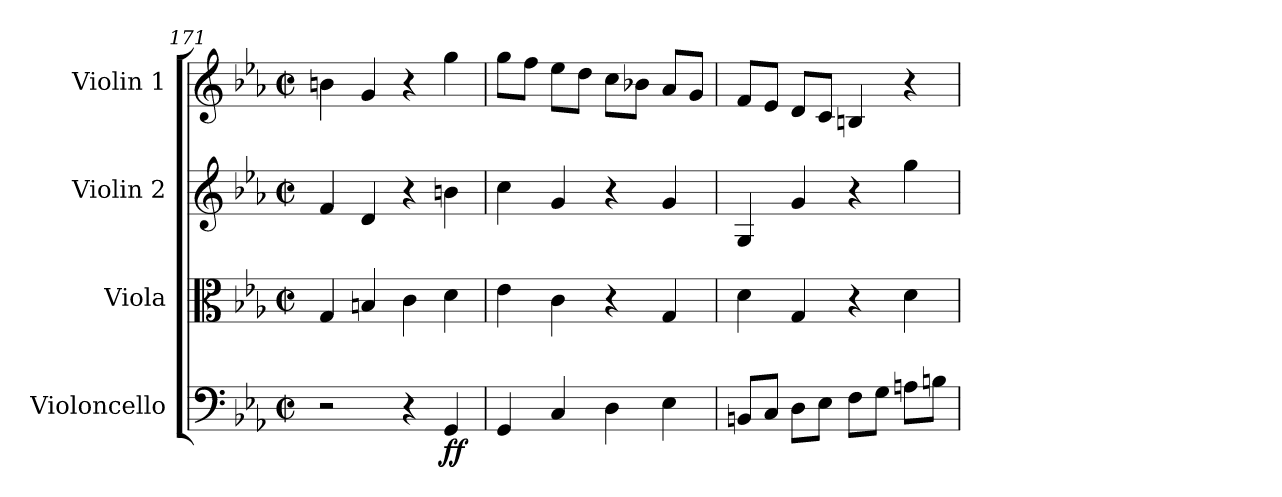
**kern	**dynam	**kern	**kern	**kern
*part4	*part4	*part3	*part2	*part1
*staff4	*staff4	*staff3	*staff2	*staff1
*I"Violoncello	*	*I"Viola	*I"Violin 2	*I"Violin 1
*I'Vc	*	*I'Vla	*I'Vln	*I'Vln
*clefF4	*	*clefC3	*clefG2	*clefG2
*k[b-e-a-]	*	*k[b-e-a-]	*k[b-e-a-]	*k[b-e-a-]
*M2/2	*	*M2/2	*M2/2	*M2/2
*met(c|)	*	*met(c|)	*met(c|)	*met(c|)
=171	=171	=171	=171	=171
2r	.	4G/	4f/	4bn\
.	.	4Bn/	4d/	4g/
4r	.	4c\	4r	4r
!	!LO:DY:b	!	!	!
4GG/	ff	4d\	4bn\	4gg\
=172	=172	=172	=172	=172
4GG/	.	4e-\	4cc\	8gg\L
.	.	.	.	8ff\J
4C/	.	4c\	4g/	8ee-\L
.	.	.	.	8dd\J
4D\	.	4r	4r	8cc\L
.	.	.	.	8b-X\J
4E-\	.	4G/	4g/	8a-/L
.	.	.	.	8g/J
=173	=173	=173	=173	=173
8BBn/L	.	4d\	4G/	8f/L
8C/J	.	.	.	8e-/J
8D\L	.	4G/	4g/	8d/L
8E-\J	.	.	.	8c/J
8F\L	.	4r	4r	4Bn/
8G\J	.	.	.	.
8An\L	.	4d\	4gg\	4r
8Bn\J	.	.	.	.
=	=	=	=	=
*-	*-	*-	*-	*-
